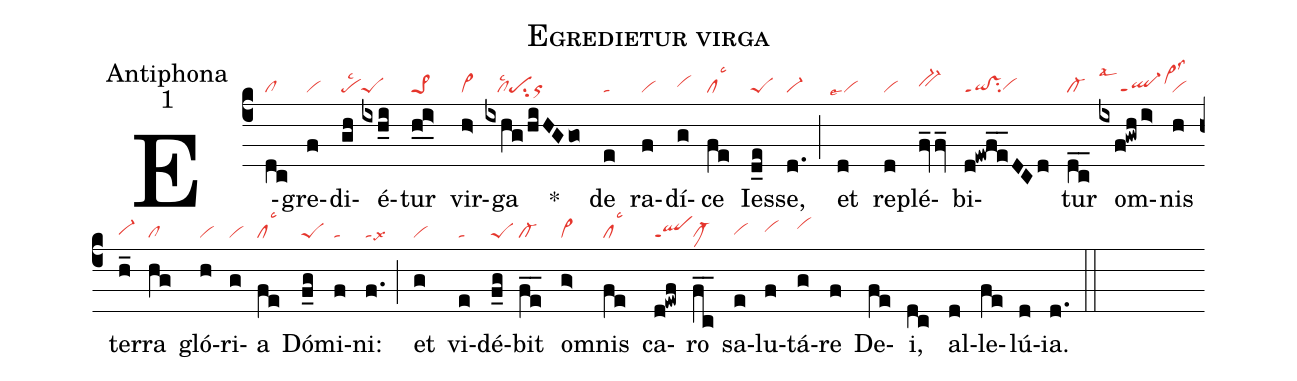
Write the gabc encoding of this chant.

name: Egredietur virga;
office-part: Antiphona;
mode: 1;
nabc-lines: 1;
%%
(c4)
E(dc|cl)gre(f|vi)di(gh|pelsc2)é(ixh_i|peS)tur(h_0i>_0|pe>1) vir(h>|vi>)ga(ixhg/hiHGgo|///cllsc2pesu2or) *()
de(e|ta) ra(f|vi)dí(g|vihh)ce(fe|cllsc3) Ies(d_e|peS)se,(d.|vi-) (;)
et(d|``vilse7) re(d|vi)plé(fv_fv_|bv-hh)bi(d!ewf_e_DCd|qi!vsppt1su2vihg)tur(d_c_|cl-) om(ixf!gwh/i>|ql-ppt1lsal1vi>hilss3)nis(h|vi) ter(h_|vi-hg)ra(hg|cl) gló(h|vi)ri(g|vi)a(fe|cllsc3) Dó(f_g|peS)mi(f|ta)ni:(f.|talsx6) (;)
et(g|vi) vi(e|ta)dé(f_g|peS)bit(f_e_|cl-) om(g>|vi>)nis(fe|cllsc3) ca(d!ewf|qlppt1)ro(f_c_|clM-) sa(e|vihg)lu(f|vihh)tá(g|vihi)re(f) De(fe)i,(dc) al(d)le(fe)lú(d)ia.(d.) (::)
